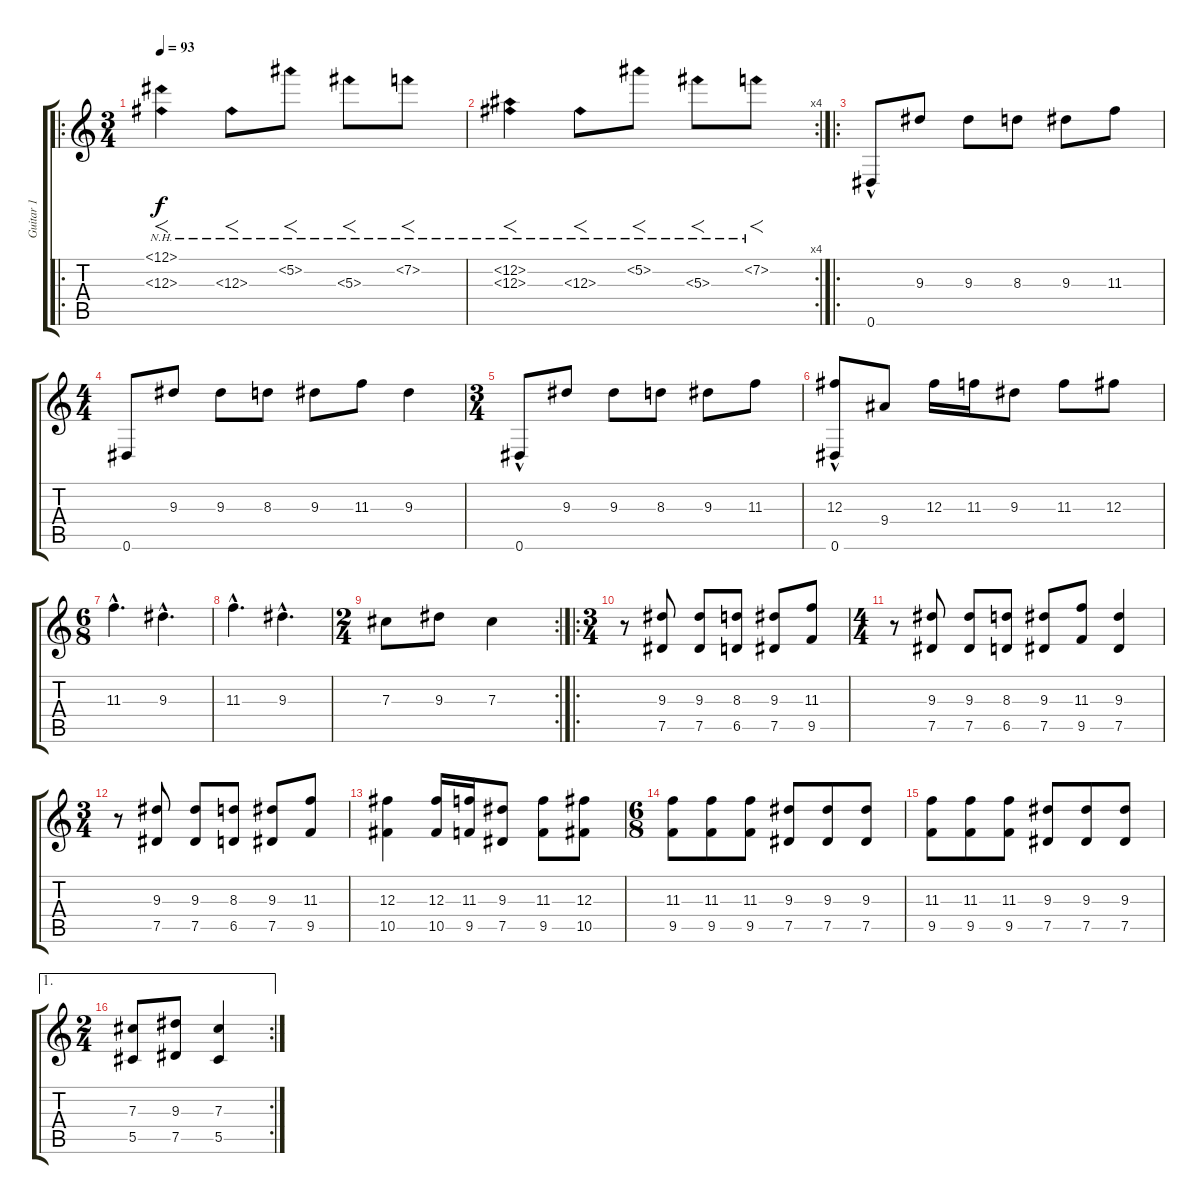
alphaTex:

\track ("Guitar 1" "Guitar 1") {instrument distortionguitar}
\staff {score tabs}
\tuning (Eb4 Bb3 Gb3 Db3 Ab2 Eb2) {hide}
\ro
\ts (3 4)
\tempo 93
\clef g2
\ks c
(12.1{nh} 12.3{nh}).4{f dy f instrument distortionguitar} 12.3{nh}.8{f} 5.2{nh}.8{f} 5.3{nh}.8{f} 7.2{nh}.8{f} |
\rc 4
(12.2{nh} 12.3{nh}).4{f} 12.3{nh}.8{f} 5.2{nh}.8{f} 5.3{nh}.8{f} 7.2{nh}.8{f} |
\ro
0.6{hac}.8{instrument electricguitarclean} 9.3.8 9.3.8 8.3.8 9.3.8 11.3.8 |
\ts (4 4)
0.6.8 9.3.8 9.3.8 8.3.8 9.3.8 11.3.8 9.3.4 |
\ts (3 4)
0.6{hac}.8 9.3.8 9.3.8 8.3.8 9.3.8 11.3.8 |
(12.3 0.6{hac}).8 9.4.8 12.3.16 11.3.16 9.3.8 11.3.8 12.3.8 |
\ts (6 8)
11.3{hac}.4{d} 9.3{hac}.4{d} |
11.3{hac}.4{d} 9.3{hac}.4{d} |
\rc 2
\ts (2 4)
7.3.8 9.3.8 7.3.4 |
\ro
\ts (3 4)
r.8{instrument distortionguitar} (9.3 7.5).8 (9.3 7.5).8 (8.3 6.5).8 (9.3 7.5).8 (11.3 9.5).8 |
\ts (4 4)
r.8 (9.3 7.5).8 (9.3 7.5).8 (8.3 6.5).8 (9.3 7.5).8 (11.3 9.5).8 (9.3 7.5).4 |
\ts (3 4)
r.8 (9.3 7.5).8 (9.3 7.5).8 (8.3 6.5).8 (9.3 7.5).8 (11.3 9.5).8 |
(12.3 10.5).4 (12.3 10.5).16 (11.3 9.5).16 (9.3 7.5).8 (11.3 9.5).8 (12.3 10.5).8 |
\ts (6 8)
(11.3 9.5).8 (11.3 9.5).8 (11.3 9.5).8 (9.3 7.5).8 (9.3 7.5).8 (9.3 7.5).8 |
(11.3 9.5).8 (11.3 9.5).8 (11.3 9.5).8 (9.3 7.5).8 (9.3 7.5).8 (9.3 7.5).8 |
\ae 1
\rc 2
\ts (2 4)
(7.3 5.5).8 (9.3 7.5).8 (7.3 5.5).4
